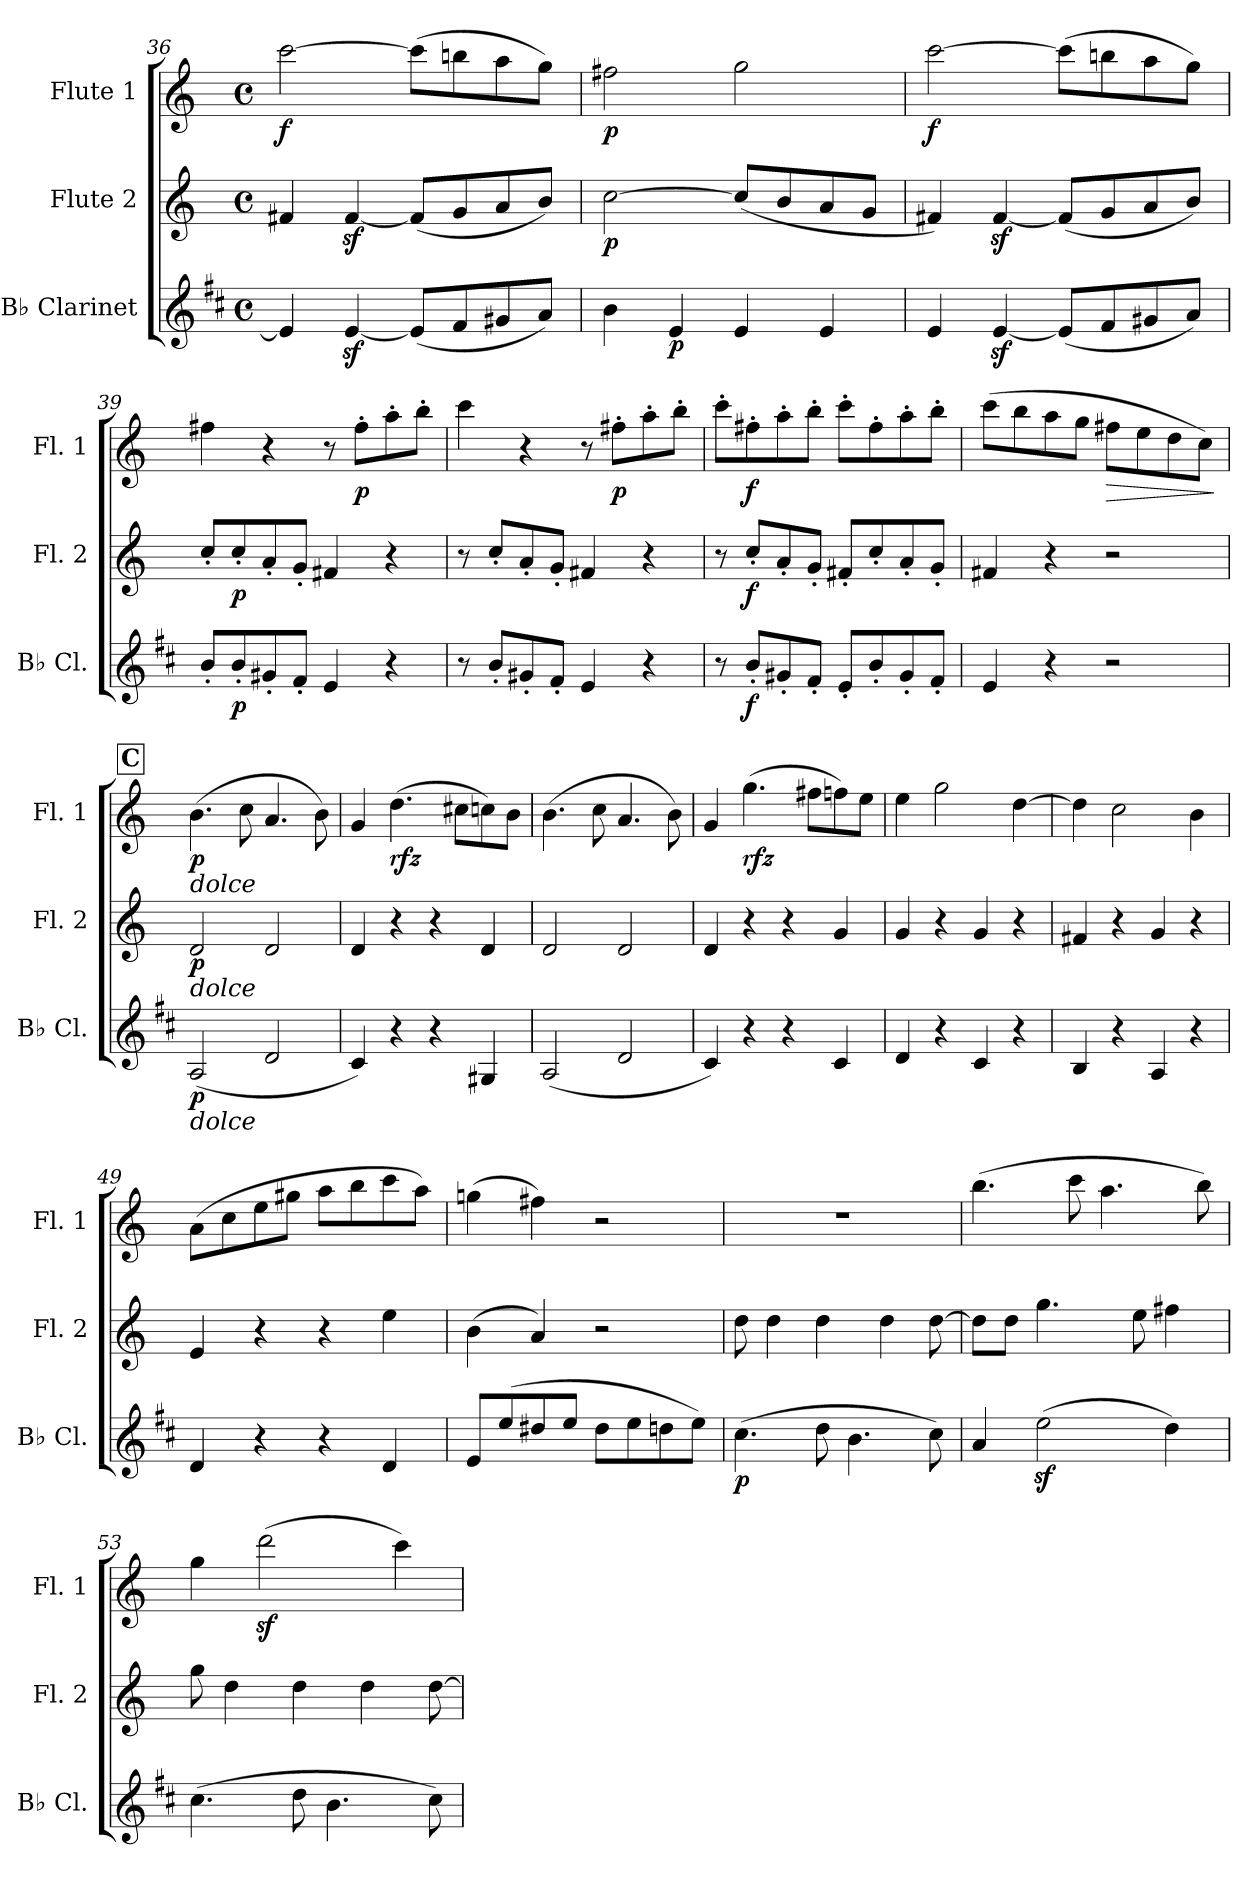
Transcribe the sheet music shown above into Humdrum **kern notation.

**kern	**dynam	**kern	**dynam	**kern	**dynam
*part3	*part3	*part2	*part2	*part1	*part1
*staff3	*staff3	*staff2	*staff2	*staff1	*staff1
*I"B♭ Clarinet	*	*I"Flute 2	*	*I"Flute 1	*
*I'B♭ Cl.	*	*I'Fl. 2	*	*I'Fl. 1	*
*clefG2	*	*clefG2	*	*clefG2	*
*ITrd1c2	*	*	*	*	*
*k[]	*	*k[]	*	*k[]	*
*M4/4	*	*M4/4	*	*M4/4	*
*met(c)	*	*met(c)	*	*met(c)	*
=36	=36	=36	=36	=36	=36
!	!	!	!	!	!LO:DY:b
4d/]	.	4f#X/	.	[2ccc\	f
[4dz</	.	[4f#z</	.	.	.
(<8d/L]	.	(<8f#/L]	.	(>8ccc\L]	.
8e/	.	8g/	.	8bbni\	.
8f#X/	.	8a/	.	8aa\	.
8g/J)	.	8b/J)	.	8gg\J)	.
=37	=37	=37	=37	=37	=37
!	!	!	!LO:DY:b	!	!LO:DY:b
4a\	.	[2cc\	p	2ff#X\	p
!	!LO:DY:b	!	!	!	!
4d/	p	.	.	.	.
4d/	.	(<8cc/L]	.	2gg\	.
.	.	8b/	.	.	.
4d/	.	8a/	.	.	.
.	.	8g/J	.	.	.
=38	=38	=38	=38	=38	=38
!	!	!	!	!	!LO:DY:b
4d/	.	4f#X/)	.	[2ccc\	f
[4dz</	.	[4f#z</	.	.	.
(<8d/L]	.	(<8f#/L]	.	(>8ccc\L]	.
8e/	.	8g/	.	8bbni\	.
8f#X/	.	8a/	.	8aa\	.
8g/J)	.	8b/J)	.	8gg\J)	.
!!LO:LB:g=z
=39	=39	=39	=39	=39	=39
8a'/L	.	8cc'/L	.	4ff#X\	.
!	!LO:DY:b	!	!LO:DY:b	!	!
8a'/	p	8cc'/	p	.	.
8f#X'/	.	8a'/	.	4r	.
8e'/J	.	8g'/J	.	.	.
4d/	.	4f#X/	.	8r	.
!	!	!	!	!	!LO:DY:b
.	.	.	.	8ff#'\L	p
4r	.	4r	.	8aa'\	.
.	.	.	.	8bb'\J	.
=40	=40	=40	=40	=40	=40
8r	.	8r	.	4ccc\	.
8a'/L	.	8cc'/L	.	.	.
8f#X'/	.	8a'/	.	4r	.
8e'/J	.	8g'/J	.	.	.
4d/	.	4f#X/	.	8r	.
!	!	!	!	!	!LO:DY:b
.	.	.	.	8ff#X'\L	p
4r	.	4r	.	8aa'\	.
.	.	.	.	8bb'\J	.
=41	=41	=41	=41	=41	=41
8r	.	8r	.	8ccc'\L	.
!	!LO:DY:b	!	!LO:DY:b	!	!LO:DY:b
8a'/L	f	8cc'/L	f	8ff#X'\	f
8f#X'/	.	8a'/	.	8aa'\	.
8e'/J	.	8g'/J	.	8bb'\J	.
8d'/L	.	8f#X'/L	.	8ccc'\L	.
8a'/	.	8cc'/	.	8ff#'\	.
8f#'/	.	8a'/	.	8aa'\	.
8e'/J	.	8g'/J	.	8bb'\J	.
=42	=42	=42	=42	=42	=42
4d/	.	4f#X/	.	(>8ccc\L	.
.	.	.	.	8bb\	.
4r	.	4r	.	8aa\	.
.	.	.	.	8gg\J	.
!	!	!	!	!	!LO:HP:b
2r	.	2r	.	8ff#X\L	>
.	.	.	.	8ee\	.
.	.	.	.	8dd\	.
.	.	.	.	8cc\J)	.
.	.	.	.	.	]
!!LO:LB:g=z
!!LO:REH:place=s1:a:B:fs=14:t=C
=43	=43	=43	=43	=43	=43
!	!	!	!	!LO:TX:b:i:t=dolce	!
!	!	!LO:TX:b:i:t=dolce	!	!	!
!LO:TX:b:i:t=dolce	!	!	!	!	!
!	!LO:DY:b	!	!LO:DY:b	!	!LO:DY:b
(<2G/	p	2d/	p	(>4.b\	p
.	.	.	.	8cc\	.
2c/	.	2d/	.	4.a/	.
.	.	.	.	8b\)	.
=44	=44	=44	=44	=44	=44
4B/)	.	4d/	.	4g/	.
!	!	!	!	!	!LO:DY:b
4r	.	4r	.	(>4.dd\	rfz
4r	.	4r	.	.	.
.	.	.	.	8cc#X\L	.
4F#X/	.	4d/	.	8ccn\)	.
.	.	.	.	8b\J	.
=45	=45	=45	=45	=45	=45
(<2G/	.	2d/	.	(>4.b\	.
.	.	.	.	8cc\	.
2c/	.	2d/	.	4.a/	.
.	.	.	.	8b\)	.
=46	=46	=46	=46	=46	=46
4B/)	.	4d/	.	4g/	.
!	!	!	!	!	!LO:DY:b
4r	.	4r	.	(>4.gg\	rfz
4r	.	4r	.	.	.
.	.	.	.	8ff#X\L	.
4B/	.	4g/	.	8ffn\)	.
.	.	.	.	8ee\J	.
=47	=47	=47	=47	=47	=47
4c/	.	4g/	.	4ee\	.
4r	.	4r	.	2gg\	.
4B/	.	4g/	.	.	.
4r	.	4r	.	[4dd\	.
=48	=48	=48	=48	=48	=48
4A/	.	4f#X/	.	4dd\]	.
4r	.	4r	.	2cc\	.
4G/	.	4g/	.	.	.
4r	.	4r	.	4b\	.
!!LO:PB:g=z
=49	=49	=49	=49	=49	=49
4c/	.	4e/	.	(>8a\L	.
.	.	.	.	8cc\	.
4r	.	4r	.	8ee\	.
.	.	.	.	8gg#X\J	.
4r	.	4r	.	8aa\L	.
.	.	.	.	8bb\	.
4c/	.	4ee\	.	8ccc\	.
.	.	.	.	8aa\J)	.
=50	=50	=50	=50	=50	=50
8d/L	.	(>4b\	.	(>4ggni\	.
(>8dd/	.	.	.	.	.
8cc#X/	.	4a/)	.	4ff#X\)	.
8dd/J	.	.	.	.	.
8cc#\L	.	2r	.	2r	.
8dd\	.	.	.	.	.
8ccn\	.	.	.	.	.
8dd\J)	.	.	.	.	.
=51	=51	=51	=51	=51	=51
!	!LO:DY:b	!	!	!	!
(>4.b\	p	8dd\	.	1r	.
.	.	4dd\	.	.	.
8cc\	.	4dd\	.	.	.
4.a\	.	.	.	.	.
.	.	4dd\	.	.	.
8b\)	.	[8dd\	.	.	.
=52	=52	=52	=52	=52	=52
4g/	.	8dd\L]	.	(>4.bb\	.
.	.	8dd\J	.	.	.
(>2ddz<\	.	4.gg\	.	.	.
.	.	.	.	8ccc\	.
.	.	.	.	4.aa\	.
.	.	8ee\	.	.	.
4cc\)	.	4ff#X\	.	.	.
.	.	.	.	8bb\)	.
=53	=53	=53	=53	=53	=53
(>4.b\	.	8gg\	.	4gg\	.
.	.	4dd\	.	.	.
.	.	.	.	(>2dddz<\	.
8cc\	.	4dd\	.	.	.
4.a\	.	.	.	.	.
.	.	4dd\	.	.	.
.	.	.	.	4ccc\)	.
8b\)	.	[8dd\	.	.	.
=	=	=	=	=	=
*-	*-	*-	*-	*-	*-
